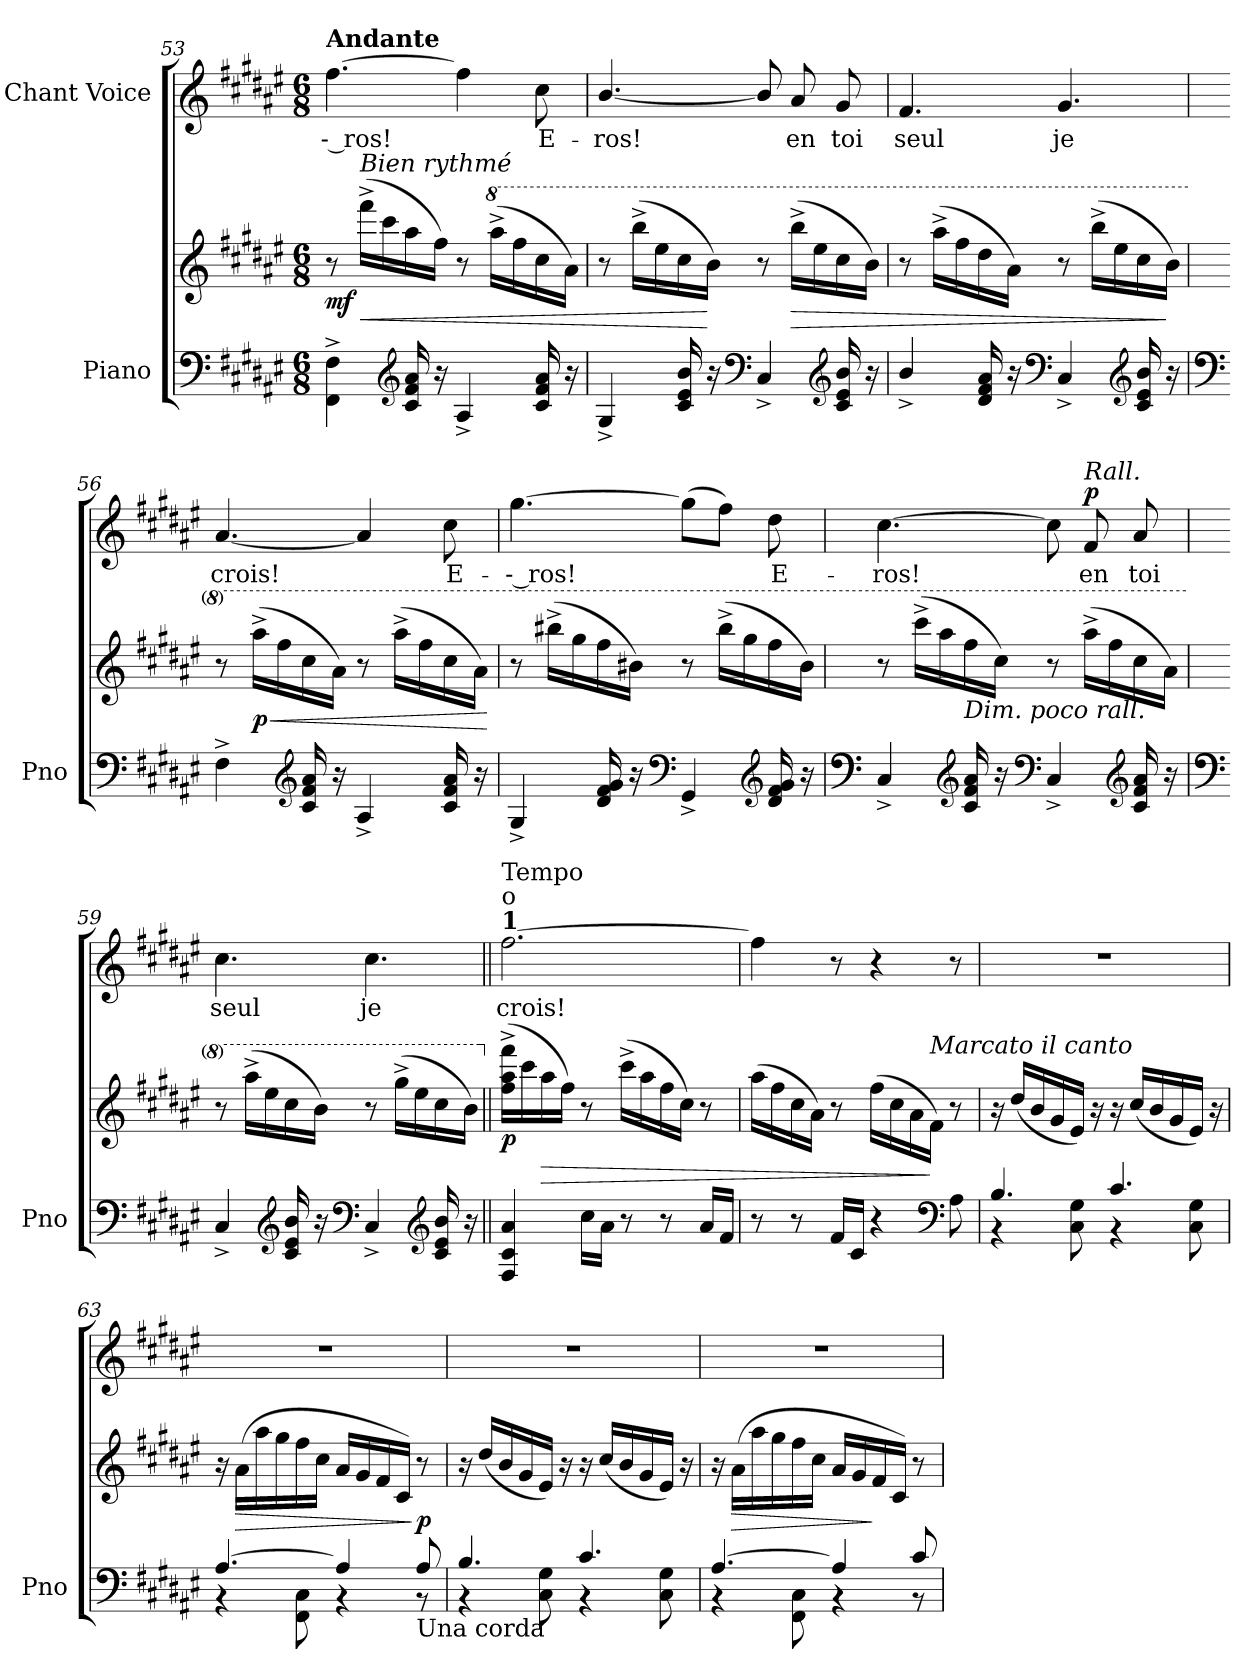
**kern	**kern	**dynam	**kern	**text	**dynam
*part2	*part2	*part2	*part1	*part1	*part1
*staff3	*staff2	*staff2/3	*staff1	*staff1	*staff1
*I"Piano	*	*	*I"Chant Voice	*	*
*I'Pno	*	*	*	*	*
*clefF4	*clefG2	*	*clefG2	*	*
*k[f#c#g#d#a#e#]	*k[f#c#g#d#a#e#]	*	*k[f#c#g#d#a#e#]	*	*
*M6/8	*M6/8	*	*M6/8	*	*
=53	=53	=53	=53	=53	=53
!	!	!	!LO:TX:a:B:t=Andante	!	!
!	!	!LO:DY:b	!	!	!
4FF#\^ 4F#\^	8r	mf	[4.ff#\	-- ros!	.
!	!LO:TX:i:t=Bien rythmé	!	!	!	!
!	!	!LO:HP:b	!	!	!
.	(16fff#^\LL	<	.	.	.
.	16ccc#\	.	.	.	.
*clefG2	*	*	*	*	*
16c#/ 16f#/ 16a#/	16aa#\	.	.	.	.
16r	16ff#\JJ)	.	.	.	.
4A#^/	8r	.	4ff#\]	.	.
*	*8va	*	*	*	*
.	(16aaa#^\LL	.	.	.	.
.	16fff#\	.	.	.	.
16c#/ 16f#/ 16a#/	16ccc#\	.	8cc#\	E-	.
16r	16aa#\JJ)	.	.	.	.
=54	=54	=54	=54	=54	=54
4G#^/	8r	.	[4.b/	-ros!	.
.	(16bbb^\LL	.	.	.	.
.	16eee#\	.	.	.	.
16c#/ 16e#/ 16b/	16ccc#\	.	.	.	.
16r	16bb\JJ)	[	.	.	.
*clefF4	*	*	*	*	*
4C#^/	8r	.	8b/]	.	.
!	!	!LO:HP:b	!	!	!
.	(16bbb^\LL	>	8a#/	en	.
.	16eee#\	.	.	.	.
*clefG2	*	*	*	*	*
16c#/ 16e#/ 16b/	16ccc#\	.	8g#/	toi	.
16r	16bb\JJ)	.	.	.	.
=55	=55	=55	=55	=55	=55
4b^/	8r	.	4.f#/	seul	.
.	(16aaa#^\LL	.	.	.	.
.	16fff#\	.	.	.	.
16d#/ 16f#/ 16a#/	16ddd#\	.	.	.	.
16r	16aa#\JJ)	.	.	.	.
*clefF4	*	*	*	*	*
4C#^/	8r	.	4.g#/	je	.
.	(16bbb^\LL	.	.	.	.
.	16eee#\	.	.	.	.
*clefG2	*	*	*	*	*
16c#/ 16e#/ 16b/	16ccc#\	.	.	.	.
16r	16bb\JJ)	]	.	.	.
=56	=56	=56	=56	=56	=56
*clefF4	*	*	*	*	*
4F#^\	8r	.	[4.a#/	crois!	.
!	!	!LO:HP:b	!	!	!
!	!	!LO:DY:n=1:b	!	!	!
.	(16aaa#^\LL	< p	.	.	.
.	16fff#\	.	.	.	.
*clefG2	*	*	*	*	*
16c#/ 16f#/ 16a#/	16ccc#\	.	.	.	.
16r	16aa#\JJ)	.	.	.	.
4A#^/	8r	.	4a#/]	.	.
.	(16aaa#^\LL	.	.	.	.
.	16fff#\	.	.	.	.
16c#/ 16f#/ 16a#/	16ccc#\	.	8cc#\	E-	.
16r	16aa#\JJ)	.	.	.	.
.	.	[	.	.	.
=57	=57	=57	=57	=57	=57
!	!	!	!	!	!LO:DY:a
!	!	!	!	!	!LO:DY:n=1:a
4G#^/	8r	.	[4.gg#\	-- ros!	other-dynamics f
.	(16bbb#X^\LL	.	.	.	.
.	16ggg#\	.	.	.	.
16d#/ 16f#/ 16g#/	16fff#\	.	.	.	.
16r	16bb#X\JJ)	.	.	.	.
*clefF4	*	*	*	*	*
4GG#^/	8r	.	(8gg#\L]	.	.
.	(16bbb#^\LL	.	8ff#\J)	.	.
.	16ggg#\	.	.	.	.
*clefG2	*	*	*	*	*
16d#/ 16f#/ 16g#/	16fff#\	.	8dd#\	E-	.
16r	16bb#\JJ)	.	.	.	.
=58	=58	=58	=58	=58	=58
*clefF4	*	*	*	*	*
4C#^/	8r	.	[4.cc#\	-ros!	.
.	(16cccc#^\LL	.	.	.	.
.	16aaa#\	.	.	.	.
*clefG2	*	*	*	*	*
!	!LO:TX:b:i:t=Dim. poco rall.	!	!	!	!
16c#/ 16f#/ 16a#/	16fff#\	.	.	.	.
16r	16ccc#\JJ)	.	.	.	.
*clefF4	*	*	*	*	*
4C#^/	8r	.	8cc#\]	.	.
!	!	!	!LO:TX:a:i:t=Rall.	!	!
!	!	!	!	!	!LO:DY:a
.	(16aaa#^\LL	.	8f#/	en	p
.	16fff#\	.	.	.	.
*clefG2	*	*	*	*	*
16c#/ 16f#/ 16a#/	16ccc#\	.	8a#/	toi	.
16r	16aa#\JJ)	.	.	.	.
=59	=59	=59	=59	=59	=59
*clefF4	*	*	*	*	*
4C#^/	8r	.	4.cc#\	seul	.
.	(16aaa#^\LL	.	.	.	.
.	16eee#\	.	.	.	.
*clefG2	*	*	*	*	*
16c#/ 16e#/ 16b/	16ccc#\	.	.	.	.
16r	16bb\JJ)	.	.	.	.
*clefF4	*	*	*	*	*
4C#^/	8r	.	4.cc#\	je	.
.	(16ggg#^\LL	.	.	.	.
.	16eee#\	.	.	.	.
*clefG2	*	*	*	*	*
16c#/ 16e#/ 16b/	16ccc#\	.	.	.	.
16r	16bb\JJ)	.	.	.	.
=60||	=60||	=60||	=60||	=60||	=60||
*	*X8va	*	*	*	*
!	!	!	!LO:TX:a:B:t=1	!	!
!	!	!	!LO:TX:a:t=o	!	!
!	!	!	!LO:TX:a:t=Tempo	!	!
!	!	!LO:DY:b	!	!	!
4F#/ 4c#/ 4a#/	(16ff#\^ 16aa#\^ 16fff#\^LL	p	[2.ff#\	crois!	.
.	16ccc#\	.	.	.	.
!	!	!LO:HP:b	!	!	!
.	16aa#\	>	.	.	.
.	16ff#\JJ)	.	.	.	.
16cc#\LL	8r	.	.	.	.
16a#\JJ	.	.	.	.	.
8r	(16ccc#^\LL	.	.	.	.
.	16aa#\	.	.	.	.
8r	16ff#\	.	.	.	.
.	16cc#\JJ)	.	.	.	.
16a#/LL	8r	.	.	.	.
16f#/JJ	.	.	.	.	.
=61	=61	=61	=61	=61	=61
8r	(16aa#\LL	.	4ff#\]	.	.
.	16ff#\	.	.	.	.
8r	16cc#\	.	.	.	.
.	16a#\JJ)	.	.	.	.
16f#/LL	8r	.	8r	.	.
16c#/JJ	.	.	.	.	.
4r	(16ff#\LL	.	4r	.	.
.	16cc#\	.	.	.	.
.	16a#\	.	.	.	.
!	!LO:TX:i:t=Marcato il canto	!	!	!	!
.	16f#\JJ)	]	.	.	.
*clefF4	*	*	*	*	*
8A#\	8r	.	8r	.	.
=62	=62	=62	=62	=62	=62
*^	*	*	*	*	*
4.B/	4r	16r	.	2.r	.	.
.	.	(16dd#/LL	.	.	.	.
.	.	16b/	.	.	.	.
.	.	16g#/	.	.	.	.
.	8C#\ 8G#\	16e#/JJ)	.	.	.	.
.	.	16r	.	.	.	.
4.c#/	4r	16r	.	.	.	.
.	.	(16cc#/LL	.	.	.	.
.	.	16b/	.	.	.	.
.	.	16g#/	.	.	.	.
.	8C#\ 8G#\	16e#/JJ)	.	.	.	.
.	.	16r	.	.	.	.
=63	=63	=63	=63	=63	=63	=63
[4.A#/	4r	16r	.	2.r	.	.
!	!	!	!LO:HP:b	!	!	!
.	.	(16a#\LL	>	.	.	.
.	.	16aa#\	.	.	.	.
.	.	16gg#\	.	.	.	.
.	8FF#\ 8C#\	16ff#\	.	.	.	.
.	.	16cc#\JJ	.	.	.	.
4A#/]	4r	16a#/LL	.	.	.	.
.	.	16g#/	.	.	.	.
.	.	16f#/	.	.	.	.
.	.	16c#/JJ)	.	.	.	.
!LO:TX:b:t=Una corda	!	!	!	!	!	!
!	!	!	!LO:DY:n=1:b	!	!	!
8A#/	8r	8r	] p	.	.	.
=64	=64	=64	=64	=64	=64	=64
4.B/	4r	16r	.	2.r	.	.
.	.	(16dd#/LL	.	.	.	.
.	.	16b/	.	.	.	.
.	.	16g#/	.	.	.	.
.	8C#\ 8G#\	16e#/JJ)	.	.	.	.
.	.	16r	.	.	.	.
4.c#/	4r	16r	.	.	.	.
.	.	(16cc#/LL	.	.	.	.
.	.	16b/	.	.	.	.
.	.	16g#/	.	.	.	.
.	8C#\ 8G#\	16e#/JJ)	.	.	.	.
.	.	16r	.	.	.	.
=65	=65	=65	=65	=65	=65	=65
[4.A#/	4r	16r	.	2.r	.	.
!	!	!	!LO:HP:b	!	!	!
.	.	(16a#\LL	>	.	.	.
.	.	16aa#\	.	.	.	.
.	.	16gg#\	.	.	.	.
.	8FF#\ 8C#\	16ff#\	.	.	.	.
.	.	16cc#\JJ	.	.	.	.
4A#/]	4r	16a#/LL	.	.	.	.
.	.	16g#/	.	.	.	.
.	.	16f#/	]	.	.	.
!	!	!	!LO:DY:b	!	!	!
!	!	!	!LO:DY:n=1:b	!	!	!
.	.	16c#/JJ)	other-dynamics f	.	.	.
8c#/	8r	8r	.	.	.	.
*v	*v	*	*	*	*	*
=	=	=	=	=	=
*-	*-	*-	*-	*-	*-
